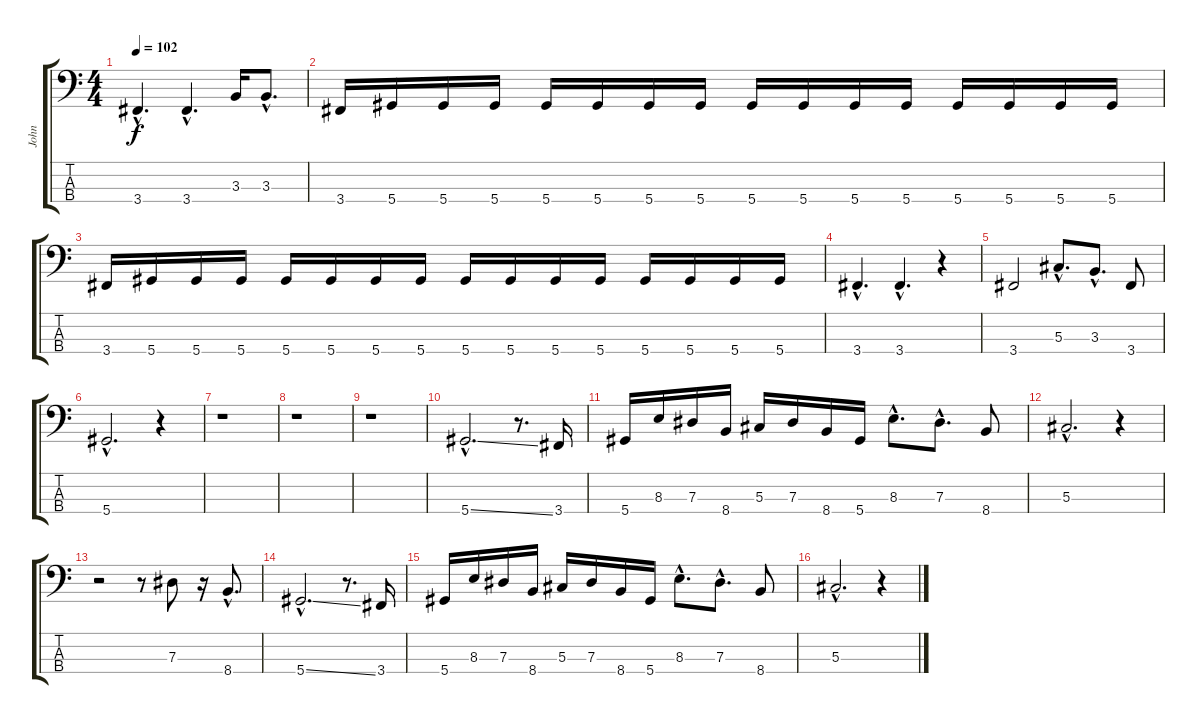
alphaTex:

\track ("John" "John") {instrument electricbassfinger}
\staff {score tabs}
\tuning (Gb2 Db2 Ab1 Eb1) {hide}
\ts (4 4)
\tempo 102
\clef f4
\ks c
3.4{hac}.4{d dy f} 3.4{hac}.4{d} 3.3.16 3.3{hac}.8{d} |
3.4.16 5.4.16 5.4.16 5.4.16 5.4.16 5.4.16 5.4.16 5.4.16 5.4.16 5.4.16 5.4.16 5.4.16 5.4.16 5.4.16 5.4.16 5.4.16 |
3.4.16 5.4.16 5.4.16 5.4.16 5.4.16 5.4.16 5.4.16 5.4.16 5.4.16 5.4.16 5.4.16 5.4.16 5.4.16 5.4.16 5.4.16 5.4.16 |
3.4{hac}.4{d} 3.4{hac}.4{d} r.4 |
3.4.2 5.3{hac}.8{d} 3.3{hac}.8{d} 3.4.8 |
5.4{hac}.2{d} r.4 |
r.1 |
r.1 |
r.1 |
5.4{ss hac}.2{d} r.8{d} 3.4.16 |
5.4.16 8.3.16 7.3.16 8.4.16 5.3.16 7.3.16 8.4.16 5.4.16 8.3{hac}.8{d} 7.3{hac}.8{d} 8.4.8 |
5.3{hac}.2{d} r.4 |
r.2 r.8 7.3.8 r.16 8.4{hac}.8{d} |
5.4{ss hac}.2{d} r.8{d} 3.4.16 |
5.4.16 8.3.16 7.3.16 8.4.16 5.3.16 7.3.16 8.4.16 5.4.16 8.3{hac}.8{d} 7.3{hac}.8{d} 8.4.8 |
5.3{hac}.2{d} r.4
